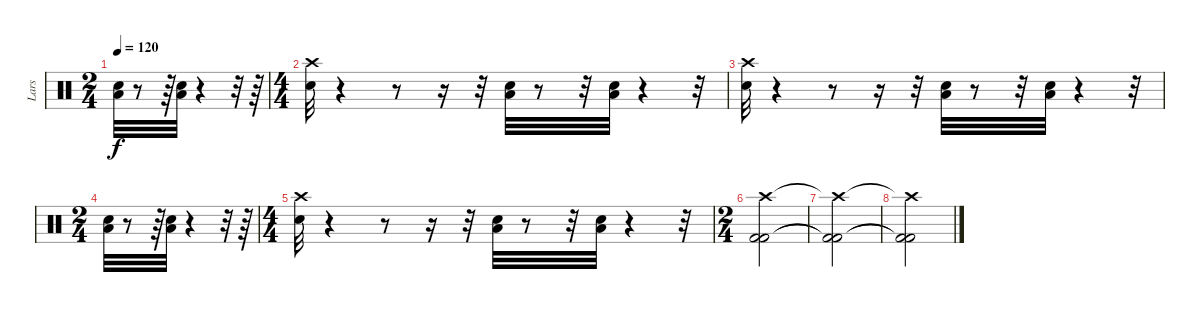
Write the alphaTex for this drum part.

\track ("Lars" "Lars") {instrument percussion}
\staff {score}
\articulation defaults
\ts (2 4)
\tempo 120
\clef neutral
\ks c
("Snare (hit) 2" "Low Floor Tom (hit)").32{dy f} r.8 r.64 ("Snare (hit) 2" "Low Floor Tom (hit)").32 r.4 r.32 r.64 |
\ts (4 4)
("Snare (hit) 2" "Crash high (hit)").32 r.4 r.8 r.16 r.32 ("Snare (hit) 2" "Low Floor Tom (hit)").32 r.8 r.32 ("Snare (hit) 2" "Low Floor Tom (hit)").32 r.4 r.32 |
("Snare (hit) 2" "Crash high (hit)").32 r.4 r.8 r.16 r.32 ("Snare (hit) 2" "Low Floor Tom (hit)").32 r.8 r.32 ("Snare (hit) 2" "Low Floor Tom (hit)").32 r.4 r.32 |
\ts (2 4)
("Snare (hit) 2" "Low Floor Tom (hit)").32 r.8 r.64 ("Snare (hit) 2" "Low Floor Tom (hit)").32 r.4 r.32 r.64 |
\ts (4 4)
("Snare (hit) 2" "Crash high (hit)").32 r.4 r.8 r.16 r.32 ("Snare (hit) 2" "Low Floor Tom (hit)").32 r.8 r.32 ("Snare (hit) 2" "Low Floor Tom (hit)").32 r.4 r.32 |
\ts (2 4)
("Kick (hit) 2" "Kick (hit) 2" "Crash high (hit)").2 |
("Kick (hit) 2"{t} "Kick (hit) 2"{t} "Crash high (hit)"{t}).2 |
("Kick (hit) 2"{t} "Kick (hit) 2"{t} "Crash high (hit)"{t}).2
